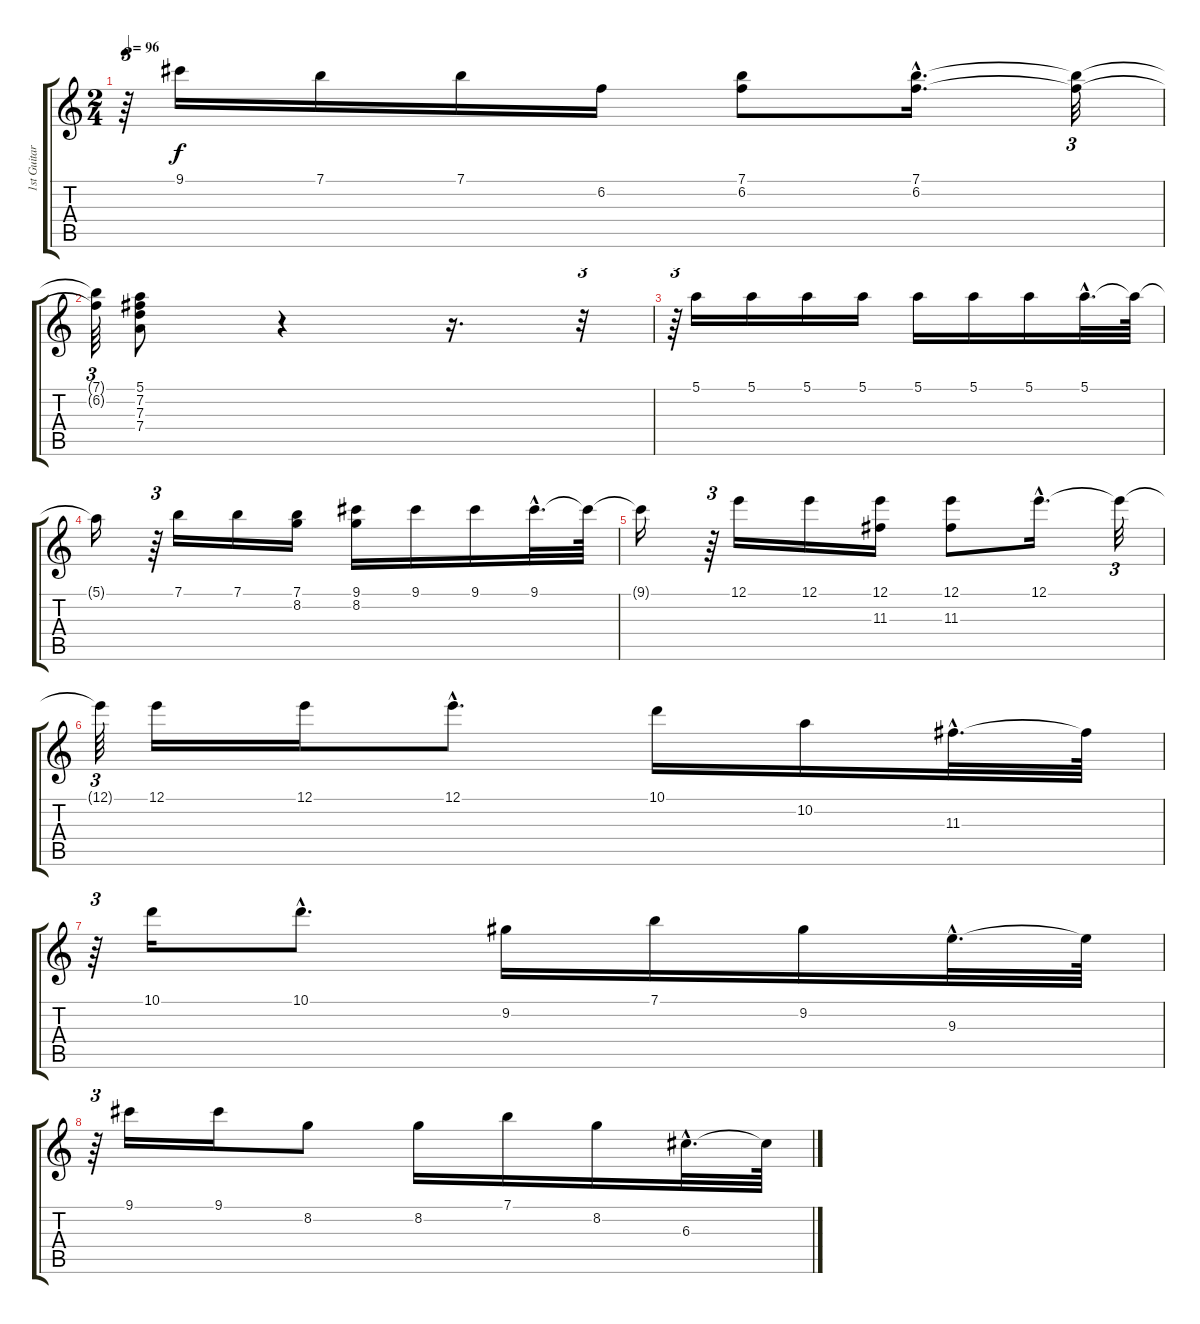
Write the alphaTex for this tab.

\track ("1st Guitar" "1st Guitar") {instrument acousticguitarnylon}
\staff {score tabs}
\tuning (E4 B3 G3 D3 A2 E2) {hide}
\ts (2 4)
\tempo 96
\clef g2
\ks c
r.64{tu (3 2) dy f} 9.1.16 7.1.16 7.1.16 6.2.16 (7.1 6.2).8 (7.1{hac} 6.2{hac}).16{d} (7.1{t} 6.2{t}).32{tu (3 2)} |
(7.1{t} 6.2{t}).64{tu (3 2)} (5.1 7.2 7.3 7.4).8 r.4 r.16{d} r.32{tu (3 2)} |
r.64{tu (3 2)} 5.1.16 5.1.16 5.1.16 5.1.16 5.1.16 5.1.16 5.1.16 5.1{hac}.32{d} 5.1{t}.64 |
5.1{t}.16 r.64{tu (3 2)} 7.1.16 7.1.16 (7.1 8.2).16 (9.1 8.2).16 9.1.16 9.1.16 9.1{hac}.32{d} 9.1{t}.64 |
9.1{t}.16 r.64{tu (3 2)} 12.1.16 12.1.16 (12.1 11.3).16 (12.1 11.3).8 12.1{hac}.16{d} 12.1{t}.32{tu (3 2)} |
12.1{t}.64{tu (3 2)} 12.1.16 12.1.16 12.1{hac}.8{d} 10.1.16 10.2.16 11.3{hac}.32{d} 11.3{t}.64 |
r.64{tu (3 2)} 10.1.16 10.1{hac}.8{d} 9.2.16 7.1.16 9.2.16 9.3{hac}.32{d} 9.3{t}.64 |
r.64{tu (3 2)} 9.1.16 9.1.16 8.2.8 8.2.16 7.1.16 8.2.16 6.3{hac}.32{d} 6.3{t}.64
